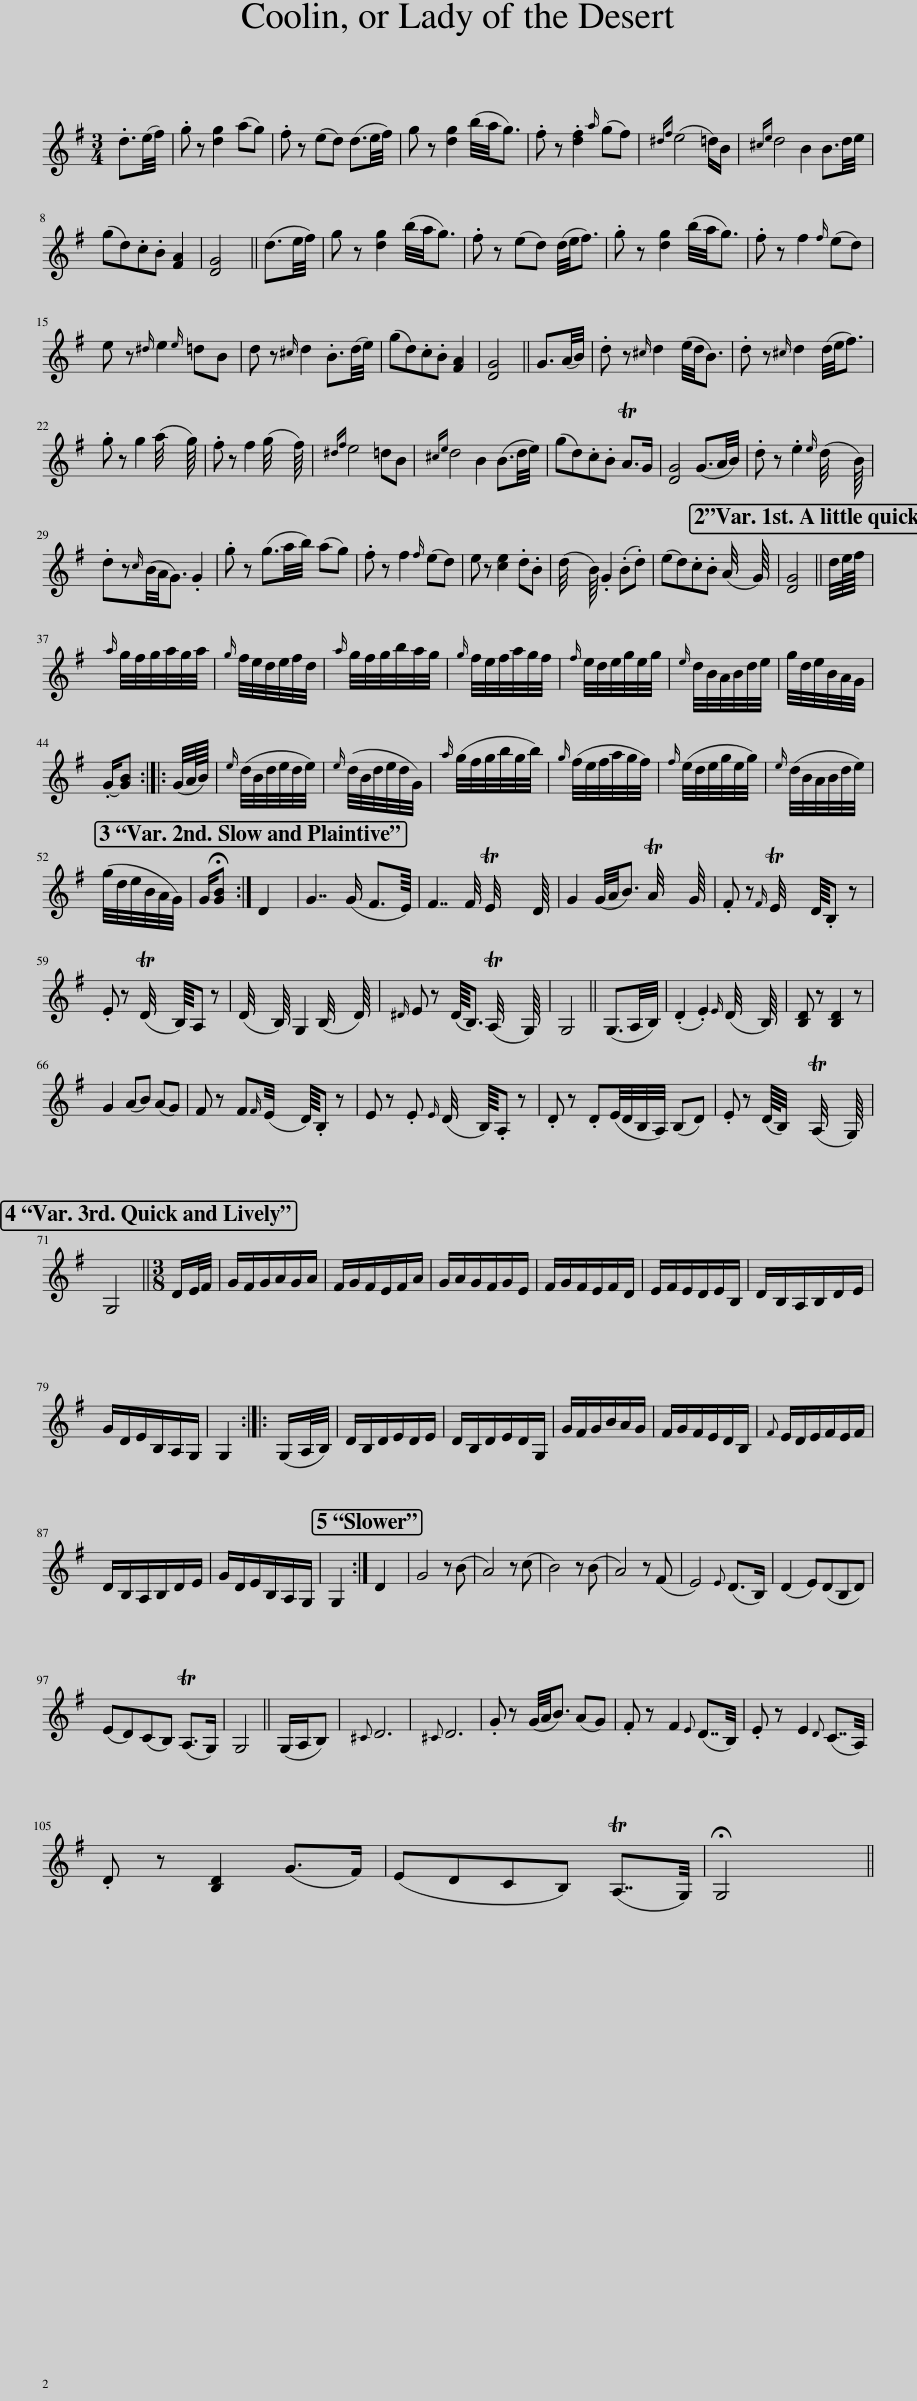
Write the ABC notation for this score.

X:1
L:1/8
M:3/4
I:linebreak $
K:G
V:1 treble
V:1
 .d3/2(e/4f/4) | .g z [dg]2 (ag) | .f z (ed) (d3/2e/4f/4) | g z [dg]2 (b/4a/4g3/2) | .f z .[df]2{a} (gf) | %5
{^df} (e4 =d/)B/ |{^ce} d4 B2 B3/2d/4e/4 |$ (gd).c.B [FA]2 | [DG]4 || (d3/2e/4f/4) | %10
 g z [dg]2 (b/4a/4g3/2) | .f z (ed) (d/4e/4f3/2) | .g z [dg]2 (b/4a/4g3/2) | .f z f2{f} (ed) |$ e z{^d} e2{e} =dB | %15
 d z{^c} d2 .B3/2(d/4e/4) | (gd).c.B [FA]2 | [DG]4 || G3/2(A/4B/4) | .d z{^c} d2 (e/4d/4B3/2) | %20
 .d z{^c} d2 (d/4e/4f3/2) |$ .g z g2 (a/4 x2 g/8) | .f z f2 (g/4 x2 f/8) |{^df} e4 =dB |{^ce} d4 B2 (B3/2d/4e/4) | %25
 (gd).c.B TA>G | [DG]4 (G3/2A/4B/4) | .d z .e2{e} (d/4 x2 B/8) |$ .d z{c}(B/4A/4G3/2) .G2 | .g z (g3/2a/4b/4) (ag) | %30
 .f z f2{f} (ed) | e z [ce]2 .d.B | (d/4 x2 B/8) .G2 (.B.d) | (ed).c.B (A/4 x2 G/8) | [DG]4 || %35
 d/4e/8f/8 |${a} g/4f/4g/4a/4g/4a/4 |{g} f/4e/4d/4e/4f/4d/4 |{a} g/4f/4g/4b/4a/4g/4 |{g} f/4e/4f/4a/4g/4f/4 | %40
{f} e/4d/4e/4g/4e/4g/4 |{e} d/4B/4A/4B/4d/4e/4 | g/4d/4e/4B/4A/4G/4 |$ .G/-[GB] :: (G/4A/8B/8) | %45
{e} (d/4B/4d/4e/4d/4e/4) |{e} (d/4B/4d/4e/4d/4G/4) |{a} (g/4f/4g/4b/4g/4b/4) |{g} (f/4e/4f/4a/4g/4f/4) |{f} (e/4d/4e/4g/4e/4g/4) | %50
{e} (d/4B/4A/4B/4d/4e/4) |$ (g/4d/4e/4B/4A/4G/4) | G/!fermata![GB] :| D2 | G7/2 (G/ F3/2E/8) | %55
 F7/2 F/4 TE/4 x2 D/8 | G2 (G/4A/4B3/2) TA/4 x2 G/8 | .F z{F} TE/4 x2 D/8.B, z |$ .E z (TD/4 x2 B,/8)A, z | (D/4 x2 B,/8) G,2 (B,/4 x2 D/8) | %60
{^D} E z (D/8B,3/2) (TA,/4 x2 G,/8) | G,4 || (G,3/2A,/4B,/4) | (.D2 .E2){E} (D/4 x2 B,/8) | [B,D] z [B,D]2 z |$ %65
 G2 (AB) (AG) | F z F{F}(E/4 x2 D/8).B, z | E z .E{E} (D/4 x2 B,/8).A, z | .D z .D(E/4D/4B,/4A,/4) (B,D) | .E z (D/8B,/4) x2 (TA,/4 x2 G,/8) |$ %70
 G,4 ||[M:3/8] D/E/4F/4 | G/F/G/A/G/A/ | F/G/F/E/F/A/ | G/A/G/F/G/E/ | %75
 F/G/F/E/F/D/ | E/F/E/D/E/B,/ | D/B,/A,/B,/D/E/ |$ G/D/E/B,/A,/G,/ | G,2 :: %80
 (G,/A,/4B,/4) | D/B,/D/E/D/E/ | D/B,/D/E/D/G,/ | G/F/G/B/A/G/ | F/G/F/E/D/B,/ | %85
{F} E/D/E/F/E/F/ |$ D/B,/A,/B,/D/E/ | G/D/E/B,/A,/G,/ | G,2 :| D2 | %90
 G4 z (B | A4) z (c | B4) z (B | A4) z (F | E4){E} (D>B,) | %95
 (D2 E)(DB,D) |$ (ED)(CB,) (TA,>G,) | G,4 || (G,/A,/B,) |{^C} D6 | %100
{^C} D6 | .G z (G/4A/4B3/2) (AG) | .F z F2{E} (D7/4B,/4) | .E z E2{D} (C7/4A,/4) |$ .D z [B,D]2 (G>F) | %105
 (EDCB,) (TA,7/4G,/4) | !fermata!G,4 || %107
